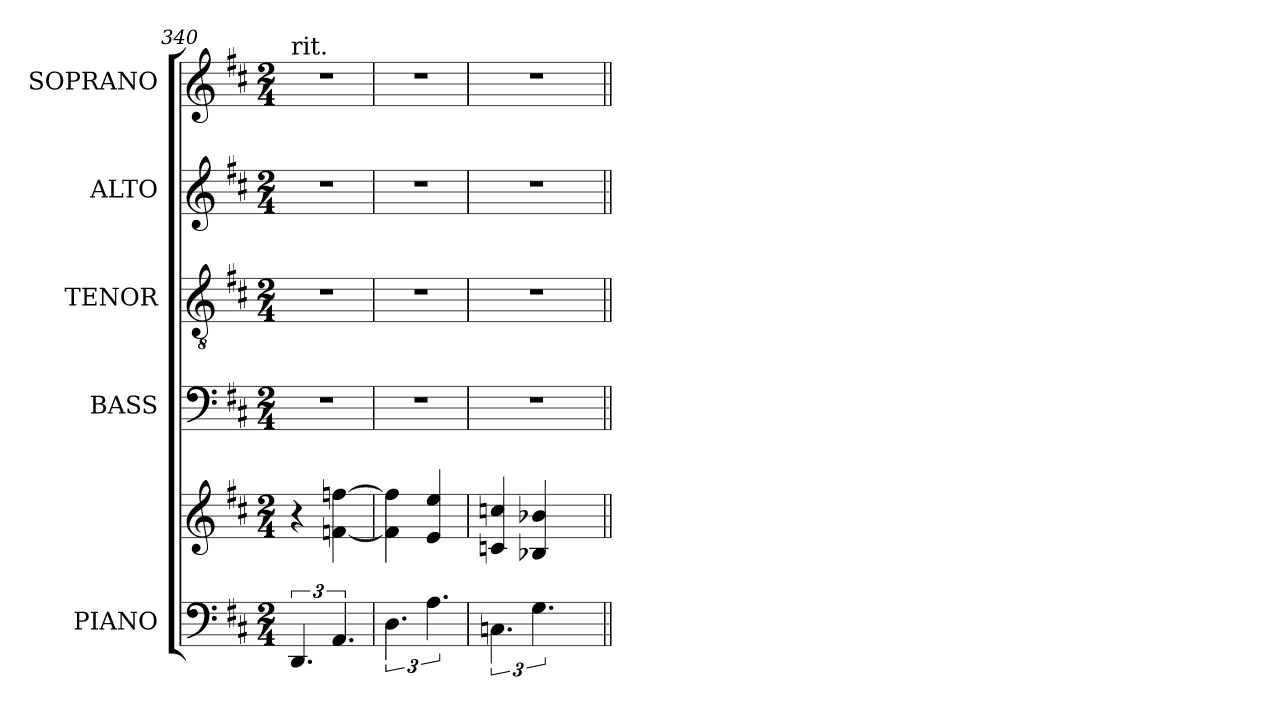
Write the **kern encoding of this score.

**kern	**kern	**kern	**kern	**kern	**kern
*part5	*part5	*part4	*part3	*part2	*part1
*staff6	*staff5	*staff4	*staff3	*staff2	*staff1
*I"PIANO	*	*I"BASS	*I"TENOR	*I"ALTO	*I"SOPRANO
*I'PNO.	*	*I'B.	*I'T.	*I'A.	*I'S.
*clefF4	*clefG2	*clefF4	*clefGv2	*clefG2	*clefG2
*	*	*	*ITrd7c12	*	*
*k[f#c#]	*k[f#c#]	*k[f#c#]	*k[f#c#]	*k[f#c#]	*k[f#c#]
*b:	*b:	*b:	*b:	*b:	*b:
*M2/4	*M2/4	*M2/4	*M2/4	*M2/4	*M2/4
=340	=340	=340	=340	=340	=340
!	!	!	!	!	!LO:TX:t=rit.
!	!	!LO:N:vis=1	!LO:N:vis=1	!LO:N:vis=1	!LO:N:vis=1
6.DDi/	4r	2r	2r	2r	2r
6.AAi/	[4fni\ [4ffni	.	.	.	.
=341	=341	=341	=341	=341	=341
!	!	!LO:N:vis=1	!LO:N:vis=1	!LO:N:vis=1	!LO:N:vis=1
6.Di\	4fi\] 4ffi]	2r	2r	2r	2r
6.Ai\	4ei/ 4eei	.	.	.	.
!!LO:PB:g=z
=342	=342	=342	=342	=342	=342
!	!	!LO:N:vis=1	!LO:N:vis=1	!LO:N:vis=1	!LO:N:vis=1
*	*^	*	*	*	*^
6.Cni\	4cni/ 4ccni	4ryy	2r	2r	2r	2r	4ryy
6.Gi\	4B-Xi/ 4b-Xi	8ryy	.	.	.	.	8ryy
.	.	16ryy	.	.	.	.	16ryy
.	.	32ryy	.	.	.	.	32ryy
.	.	64ryy	.	.	.	.	64ryy
.	.	128...ryy	.	.	.	.	128...ryy
*	*MM80	*	*	*	*	*MM80	*
.	.	1024ryy	.	.	.	.	1024ryy
*	*v	*v	*	*	*	*v	*v
=||	=||	=||	=||	=||	=||
*-	*-	*-	*-	*-	*-
